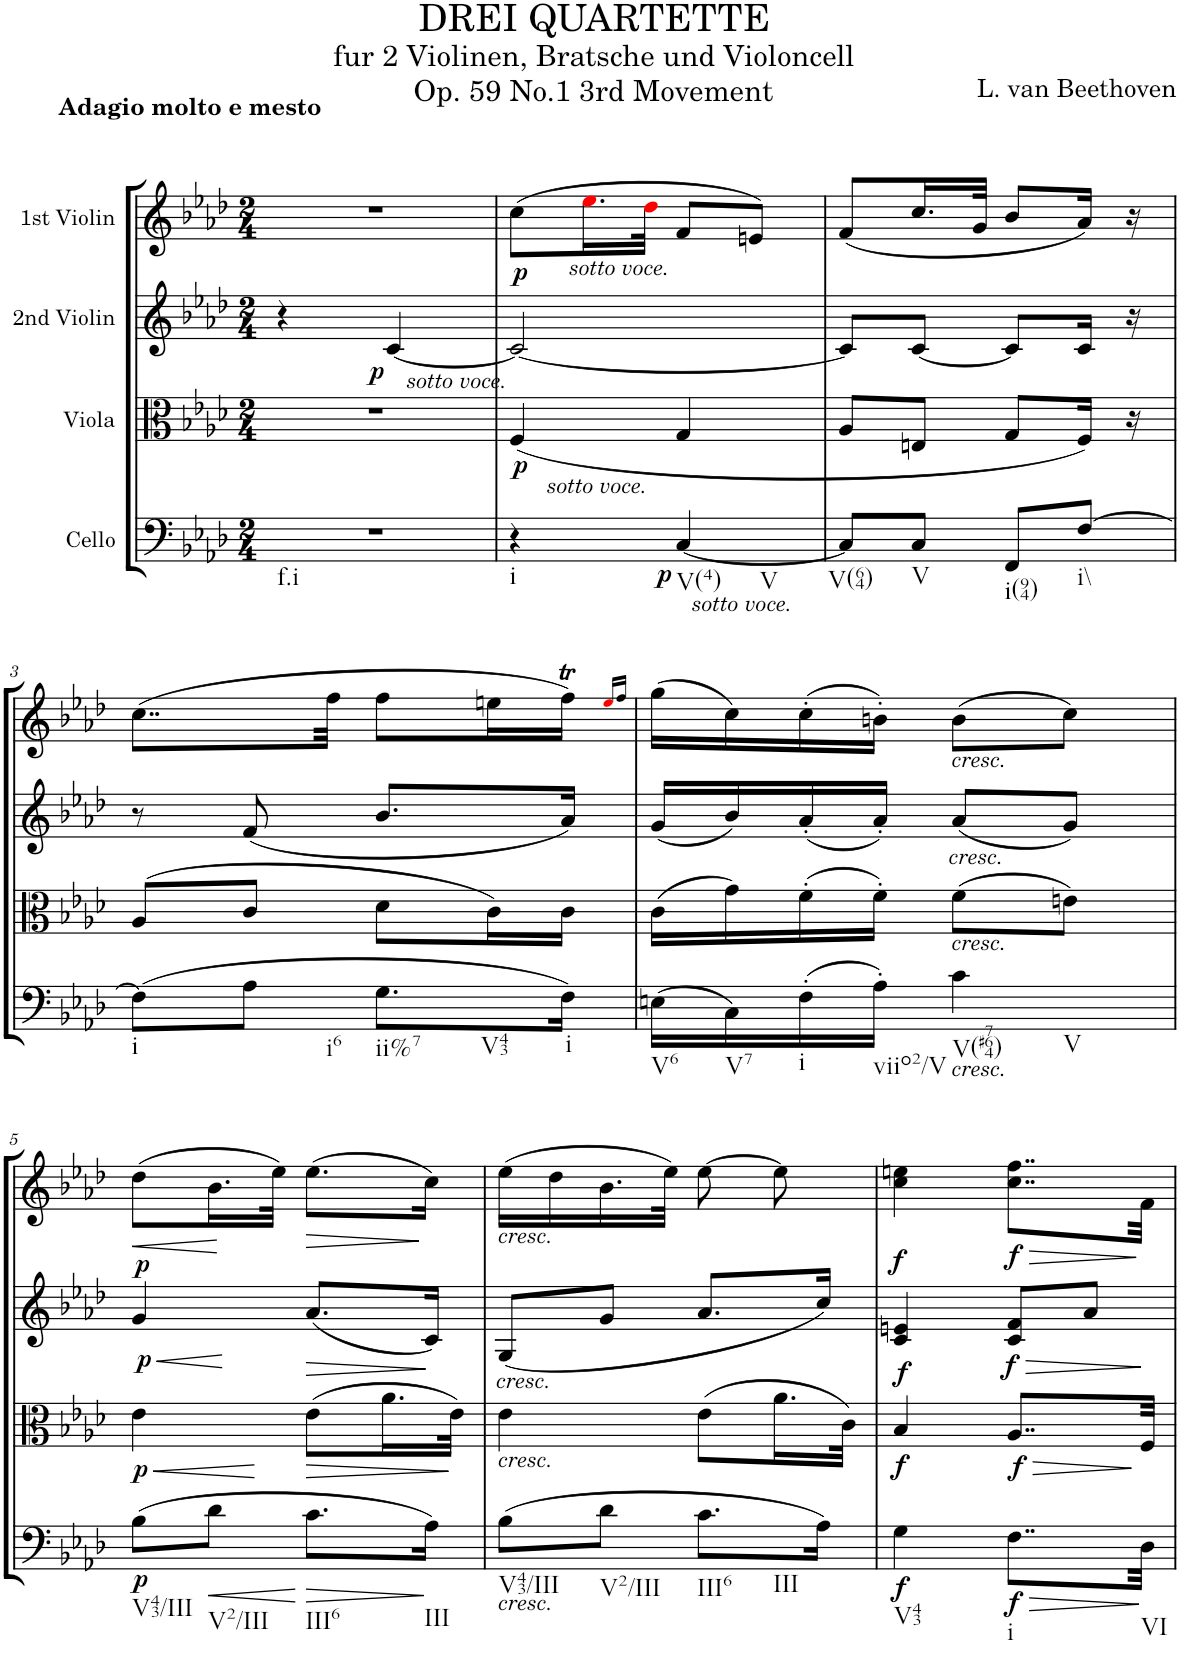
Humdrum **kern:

**kern	**dynam	**kern	**dynam	**kern	**dynam	**kern	**dynam
*part4	*part4	*part3	*part3	*part2	*part2	*part1	*part1
*staff4	*staff4	*staff3	*staff3	*staff2	*staff2	*staff1	*staff1
*I"Cello	*	*I"Viola	*	*I"2nd Violin	*	*I"1st Violin	*
*	*	*I'Vla	*	*I'Vln	*	*I'Vln	*
*clefF4	*	*clefC3	*	*clefG2	*	*clefG2	*
*k[b-e-a-d-]	*	*k[b-e-a-d-]	*	*k[b-e-a-d-]	*	*k[b-e-a-d-]	*
*f:	*	*f:	*	*f:	*	*f:	*
*M2/4	*	*M2/4	*	*M2/4	*	*M2/4	*
=	=	=	=	=	=	=	=
!	!	!	!	!	!	!LO:TX:a:B:t=Adagio molto e mesto	!
!LO:TX:b:t=f.i	!	!	!	!	!	!	!
2r	.	2r	.	4r	.	2r	.
!	!	!	!	!	!LO:DY:b	!	!
.	.	.	.	[4c/	p	.	.
!	!	!LO:TX:a:i:t=sotto voce.	!	!	!	!	!
=1	=1	=1	=1	=1	=1	=1	=1
!LO:TX:b:t=i	!	!	!	!	!	!	!
!	!	!	!LO:DY:b	!	!LO:DY:a	!	!
4r	.	(4F/	p	2c/_	p	(8cc\L	.
.	.	.	.	.	.	16.ee-i\L	.
.	.	.	.	.	.	32dd-i\JJk	.
!LO:TX:a:i:t=sotto voce.	!	!	!	!	!	!	!
!LO:TX:b:t=V(4)	!	!	!	!	!	!	!
!LO:TX:b:t=V	!	!	!	!	!	!	!
!	!LO:DY:b	!	!	!	!	!	!
[4C/	p	4G/	.	.	.	8f/L	.
.	.	.	.	.	.	8en/J)	.
!	!	!	!	!LO:TX:a:i:t=sotto voce.	!	!	!
!LO:TX:b:i:t=sotto voce.	!	!	!	!	!	!	!
=2	=2	=2	=2	=2	=2	=2	=2
!LO:TX:b:t=V(64)	!	!	!	!	!	!	!
8C/L]	.	8A-/L	.	8c/L]	.	(8f/L	.
!LO:TX:b:t=V	!	!	!	!	!	!	!
8C/J	.	8En/J	.	[8c/J	.	16.cc/L	.
.	.	.	.	.	.	32g/JJk	.
!LO:TX:b:t=i(94)	!	!	!	!	!	!	!
8FF/L	.	8G/L	.	8c/L]	.	8b-/L	.
!LO:TX:b:t=i\\	!	!	!	!	!	!	!
[8F/J	.	16F/Jk)	.	16c/Jk	.	16a-/Jk)	.
.	.	16r	.	16r	.	16r	.
!!LO:LB:g=z
=3	=3	=3	=3	=3	=3	=3	=3
!LO:TX:b:t=i	!	!	!	!	!	!	!
(8F\L]	.	(8A-/L	.	8r	.	(8..cc\L	.
!LO:TX:b:t=i6	!	!	!	!	!	!	!
8A-\J	.	8c/J	.	(8f/	.	.	.
.	.	.	.	.	.	32ff\Jkk	.
!LO:TX:b:t=ii%7	!	!	!	!	!	!	!
!LO:TX:b:t=V43	!	!	!	!	!	!	!
8.G\L	.	8d-\L	.	8.b-/L	.	8ff\L	.
.	.	16c\L)	.	.	.	16een\L	.
!LO:TX:b:t=i	!	!	!	!	!	!	!
16F\Jk)	.	16c\JJ	.	16a-/Jk)	.	16ffT\JJ)	.
.	.	.	.	.	.	16qeei/LL	.
.	.	.	.	.	.	16qff/JJ	.
=4	=4	=4	=4	=4	=4	=4	=4
!LO:TX:b:t=V6	!	!	!	!	!	!	!
(16En\LL	.	(16c\LL	.	(16g/LL	.	(16gg\LL	.
!LO:TX:b:t=V7	!	!	!	!	!	!	!
16C\)	.	16g\)	.	16b-/)	.	16cc\)	.
!LO:TX:b:t=i	!	!	!	!	!	!	!
(16F'\	.	(16f'\	.	(16a-'/	.	(16cc'\	.
!LO:TX:b:t=viio2/V	!	!	!	!	!	!	!
16A-'\JJ)	.	16f'\JJ)	.	16a-'/JJ)	.	16bn'\JJ)	.
!	!	!	!	!	!	!LO:TX:b:i:t=cresc.	!
!	!	!	!	!LO:TX:b:i:t=cresc.	!	!	!
!	!	!LO:TX:b:i:t=cresc.	!	!	!	!	!
!LO:TX:b:i:t=cresc.	!	!	!	!	!	!	!
!LO:TX:b:t=V(#764)	!	!	!	!	!	!	!
!LO:TX:b:t=V	!	!	!	!	!	!	!
4c\	.	(8f\L	.	(8a-/L	.	(8b\L	.
.	.	8en\J)	.	8g/J)	.	8cc\J)	.
!!LO:LB:g=z
=5	=5	=5	=5	=5	=5	=5	=5
!LO:TX:b:t=V43/III	!	!	!	!	!	!	!
!	!LO:DY:b	!	!LO:HP:b	!	!LO:HP:b	!	!LO:HP:b
!	!	!	!LO:DY:n=1:b	!	!LO:DY:n=1:b	!	!
!	!	!	!	!	!LO:DY:n=2:a	!	!
(8B-\L	p	4e-\	< p	4g/	< p p	(8dd-\L	<
!LO:TX:b:t=V2/III	!	!	!	!	!	!	!
!	!LO:HP:b	!	!	!	!	!	!
8d-\J	<	.	.	.	.	16.b-\L	.
.	.	.	.	.	.	32ee-\JJk)	[
!LO:TX:b:t=III6	!	!	!	!	!	!	!
!	!LO:HP:b	!	!LO:HP:b	!	!LO:HP:b	!	!LO:HP:b
8.c\L	>	(8e-\L	>	(8.a-/L	>	(8.ee-\L	>
.	.	16.a-\L	.	.	.	.	.
!LO:TX:b:t=III	!	!	!	!	!	!	!
16A-\Jk)	.	.	.	16c/Jk)	.	16cc\Jk)	.
.	.	32e-\JJk)	.	.	.	.	.
.	[	.	[	.	]	.	]
=6	=6	=6	=6	=6	=6	=6	=6
!	!	!	!	!	!	!LO:TX:b:i:t=cresc.	!
!	!	!	!	!LO:TX:b:i:t=cresc.	!	!	!
!	!	!LO:TX:b:i:t=cresc.	!	!	!	!	!
!LO:TX:b:i:t=cresc.	!	!	!	!	!	!	!
!LO:TX:b:t=V43/III	!	!	!	!	!	!	!
(8B-\L	.	4e-\	.	(8G/L	.	(16ee-\LL	.
.	.	.	.	.	.	16dd-\	.
!LO:TX:b:t=V2/III	!	!	!	!	!	!	!
8d-\J	.	.	.	8g/J	.	16.b-\	.
.	.	.	.	.	.	32ee-\JJk)	.
!LO:TX:b:t=III6	!	!	!	!	!	!	!
!LO:TX:b:t=III	!	!	!	!	!	!	!
8.c\L	.	(8e-\L	.	8.a-/L	.	[8ee-\	.
.	.	16.a-\L	.	.	.	8ee-\]	.
16A-\Jk)	.	.	.	16cc/Jk)	.	.	.
.	.	32c\JJk)	.	.	.	.	.
=7	=7	=7	=7	=7	=7	=7	=7
!LO:TX:b:t=V43	!	!	!	!	!	!	!
!	!LO:DY:b	!	!LO:DY:b	!	!	!	!
!	!	!	!LO:DY:n=1:a	!	!LO:DY:a	!	!
4G\	f	4B-/	f f	4c/ 4en/	f	4cc\ 4een\	.
!LO:TX:b:t=i	!	!	!	!	!	!	!
!	!LO:DY:b	!	!LO:DY:n=2:b	!	!LO:DY:b	!	!LO:HP:b
!	!	!	!	!	!	!	!LO:DY:n=1:b
8..F\L	f	8..A-/L	f	8c/ 8f/L	f	8..cc\ 8..ff\L	> f
.	.	.	.	8a-/J	.	.	.
!LO:TX:b:t=VI	!	!	!	!	!	!	!
32D-\Jkk	.	32F/Jkk	.	.	.	32f\Jkk	.
.	]	.	]	.	[	.	]
=	=	=	=	=	=	=	=
*-	*-	*-	*-	*-	*-	*-	*-
